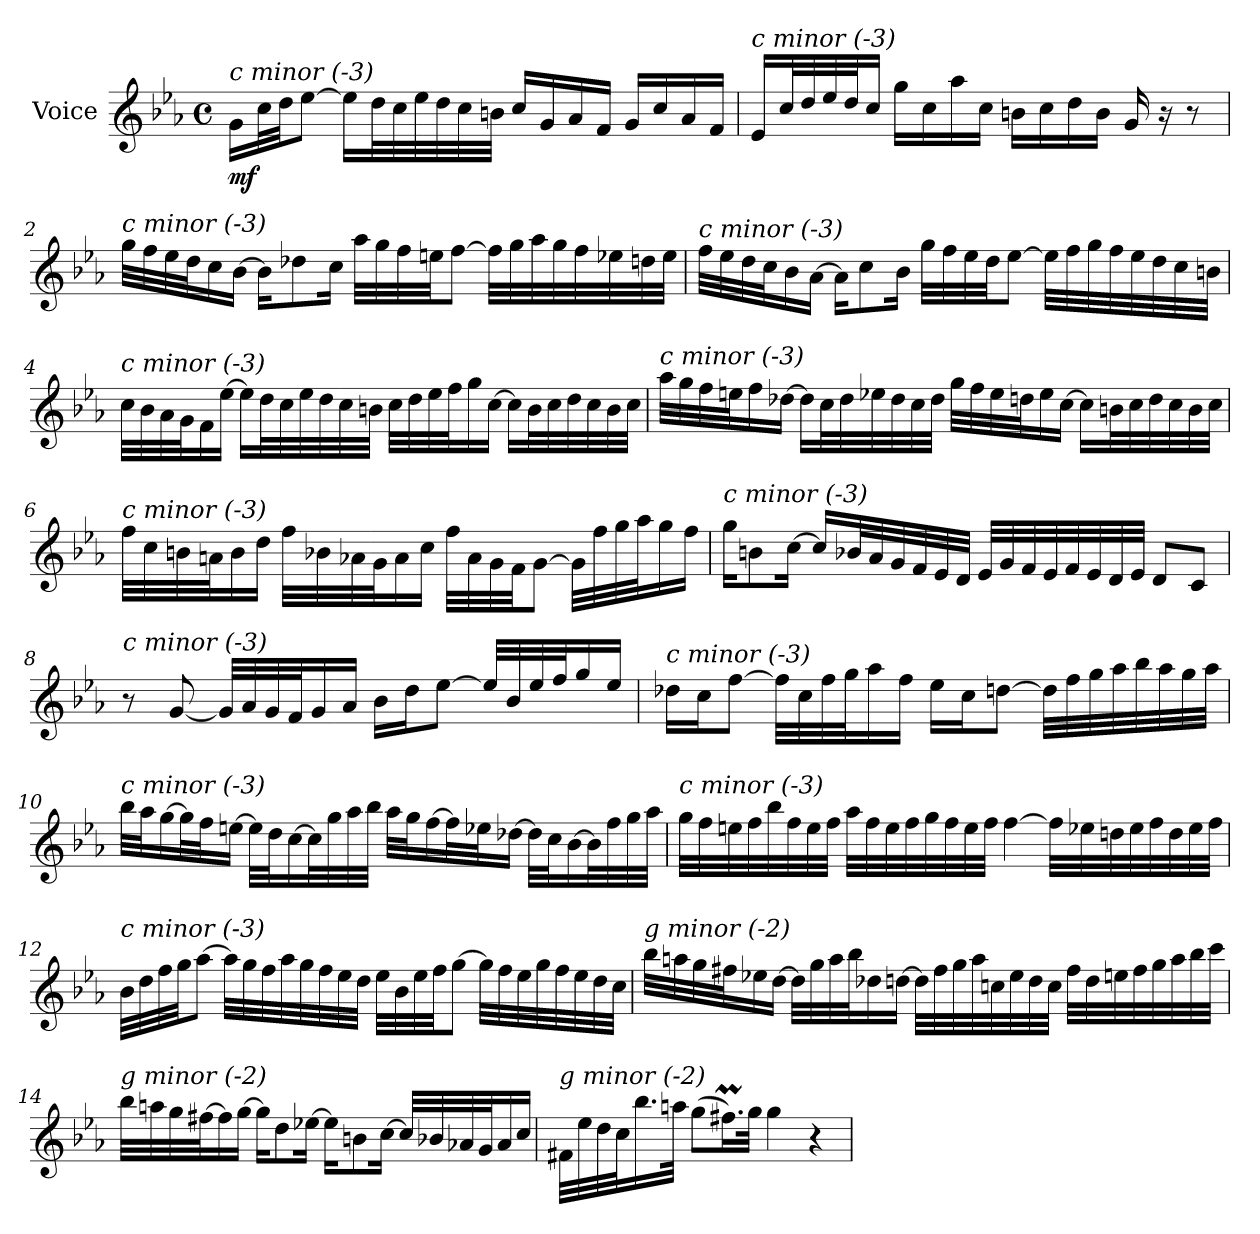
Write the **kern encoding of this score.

**kern	**dynam
*part1	*part1
*staff1	*staff1
*I"Voice	*
*I'V	*
*clefG2	*
*k[b-e-a-]	*
*M4/4	*
*met(c)	*
*MM54	*
=	=
!LO:TX:i:t=c minor (-3)	!
!	!LO:DY:b
16g\LL	mf
32cc\L	.
32dd\JJ	.
[8ee-\J	.
16ee-\LL]	.
32dd\L	.
32cc\	.
32ee-\	.
32dd\	.
32cc\	.
32bn\JJJ	.
16cc/LL	.
16g/	.
16a-/	.
16f/JJ	.
16g/LL	.
16cc/	.
16a-/	.
16f/JJ	.
=1	=1
!LO:TX:i:t=c minor (-3)	!
16e-/LL	.
32cc/L	.
32dd/	.
32ee-/	.
32dd/J	.
16cc/JJ	.
16gg\LL	.
16cc\	.
16aa-\	.
16cc\JJ	.
16bn\LL	.
16cc\	.
16dd\	.
16b\JJ	.
16g/	.
16r	.
8r	.
!!LO:LB:g=z
=2	=2
!LO:TX:i:t=c minor (-3)	!
32gg\LLL	.
32ff\	.
32ee-\	.
32dd\J	.
16cc\	.
[16b-\JJ	.
16b-\KL]	.
8dd-X\	.
16cc\Jk	.
32aa-\LLL	.
32gg\	.
32ff\	.
32een\JJ	.
[8ff\J	.
32ff\LLL]	.
32gg\	.
32aa-\	.
32gg\	.
32ff\	.
32ee-X\	.
32ddn\	.
32ee-\JJJ	.
=3	=3
!LO:TX:i:t=c minor (-3)	!
32ff\LLL	.
32ee-\	.
32dd\	.
32cc\J	.
16b-\	.
[16a-\JJ	.
16a-\KL]	.
8cc\	.
16b-\Jk	.
32gg\LLL	.
32ff\	.
32ee-\	.
32dd\JJ	.
[8ee-\J	.
32ee-\LLL]	.
32ff\	.
32gg\	.
32ff\	.
32ee-\	.
32dd\	.
32cc\	.
32bn\JJJ	.
!!LO:LB:g=z
=4	=4
!LO:TX:i:t=c minor (-3)	!
32cc\LLL	.
32b-\	.
32a-\	.
32g\J	.
16f\	.
[16ee-\JJ	.
16ee-\LL]	.
32dd\L	.
32cc\	.
32ee-\	.
32dd\	.
32cc\	.
32bn\JJJ	.
32cc\LLL	.
32dd\	.
32ee-\	.
32ff\J	.
16gg\	.
[16cc\JJ	.
16cc\LL]	.
32b\L	.
32cc\	.
32dd\	.
32cc\	.
32b\	.
32cc\JJJ	.
!!LO:LB:g=z
=5	=5
!LO:TX:i:t=c minor (-3)	!
32aa-\LLL	.
32gg\	.
32ff\	.
32een\J	.
16ff\	.
[16dd-X\JJ	.
16dd-\LL]	.
32cc\L	.
32dd-\	.
32ee-X\	.
32dd-\	.
32cc\	.
32dd-\JJJ	.
32gg\LLL	.
32ff\	.
32ee-\	.
32ddn\J	.
16ee-\	.
[16cc\JJ	.
16cc\LL]	.
32bn\L	.
32cc\	.
32dd\	.
32cc\	.
32b\	.
32cc\JJJ	.
!!LO:LB:g=z
=6	=6
!LO:TX:i:t=c minor (-3)	!
32ff\LLL	.
32cc\	.
32bn\	.
32an\J	.
16b\	.
16dd\JJ	.
32ff\LLL	.
32b-X\	.
32a-X\	.
32g\J	.
16a-\	.
16cc\JJ	.
32ff\LLL	.
32a-\	.
32g\	.
32f\JJ	.
[8g\J	.
32g\LLL]	.
32ff\	.
32gg\	.
32aa-\J	.
16gg\	.
16ff\JJ	.
=7	=7
!LO:TX:i:t=c minor (-3)	!
16gg\KL	.
8bn\	.
[16cc\Jk	.
16cc/LL]	.
32b-X/L	.
32a-/	.
32g/	.
32f/	.
32e-/	.
32d/JJJ	.
32e-/LLL	.
32g/	.
32f/	.
32e-/	.
32f/	.
32e-/	.
32d/	.
32e-/JJJ	.
8d/L	.
8c/J	.
!!LO:LB:g=z
=8	=8
!LO:TX:i:t=c minor (-3)	!
8r	.
[8g/	.
32g/LLL]	.
32a-/	.
32g/	.
32f/J	.
16g/	.
16a-/JJ	.
16b-\LL	.
16dd\J	.
[8ee-\J	.
32ee-/LLL]	.
32b-/	.
32ee-/	.
32ff/J	.
16gg/	.
16ee-/JJ	.
=9	=9
!LO:TX:i:t=c minor (-3)	!
16dd-X\LL	.
16cc\J	.
[8ff\J	.
32ff\LLL]	.
32cc\	.
32ff\	.
32gg\J	.
16aa-\	.
16ff\JJ	.
16ee-\LL	.
16cc\J	.
[8ddn\J	.
32dd\LLL]	.
32ff\	.
32gg\	.
32aa-\	.
32bb-\	.
32aa-\	.
32gg\	.
32aa-\JJJ	.
!!LO:LB:g=z
=10	=10
!LO:TX:i:t=c minor (-3)	!
32bb-\LLL	.
32aa-\J	.
[16gg\	.
32gg\L]	.
32ff\J	.
[16een\JJ	.
32ee\LLL]	.
32dd\J	.
[16cc\	.
32cc\L]	.
32gg\	.
32aa-\	.
32bb-\JJJ	.
32aa-\LLL	.
32gg\J	.
[16ff\	.
32ff\L]	.
32ee-X\J	.
[16dd-X\JJ	.
32dd-\LLL]	.
32cc\J	.
[16b-\	.
32b-\L]	.
32ff\	.
32gg\	.
32aa-\JJJ	.
!!LO:LB:g=z
=11	=11
!LO:TX:i:t=c minor (-3)	!
32gg\LLL	.
32ff\	.
32een\	.
32ff\	.
32bb-\	.
32ff\	.
32ee\	.
32ff\JJJ	.
32aa-\LLL	.
32ff\	.
32ee\	.
32ff\	.
32gg\	.
32ff\	.
32ee\	.
32ff\JJJ	.
[4ff\	.
32ff\LLL]	.
32ee-X\	.
32ddn\	.
32ee-\	.
32ff\	.
32dd\	.
32ee-\	.
32ff\JJJ	.
!!LO:LB:g=z
=12	=12
!LO:TX:i:t=c minor (-3)	!
32b-\LLL	.
32dd\	.
32ff\	.
32gg\JJ	.
[8aa-\J	.
32aa-\LLL]	.
32gg\	.
32ff\	.
32aa-\	.
32gg\	.
32ff\	.
32ee-\	.
32dd\JJJ	.
32ee-\LLL	.
32b-\	.
32ee-\	.
32ff\JJ	.
[8gg\J	.
32gg\LLL]	.
32ff\	.
32ee-\	.
32gg\	.
32ff\	.
32ee-\	.
32dd\	.
32cc\JJJ	.
!!LO:LB:g=z
=13	=13
!LO:TX:i:t=g minor (-2)	!
32bb-\LLL	.
32aan\	.
32gg\	.
32ff#X\J	.
16ee-X\	.
[16dd\JJ	.
32dd\LLL]	.
32gg\	.
32aa\	.
32bb-\J	.
16dd-Xi\	.
[16dd\JJ	.
32dd\LLL]	.
32ff#\	.
32gg\	.
32aa\	.
32ccn\	.
32ee-\	.
32dd\	.
32cc\JJJ	.
32ff#\LLL	.
32dd\	.
32een\	.
32ff#\	.
32gg\	.
32aa\	.
32bb-\	.
32ccc\JJJ	.
!!LO:LB:g=z
=14	=14
!LO:TX:i:t=g minor (-2)	!
32bb-\LLL	.
32aan\	.
32gg\	.
[32ff#X\J	.
16ff#\]	.
[16gg\JJ	.
16gg\KL]	.
8dd\	.
[16ee-X\Jk	.
16ee-\KL]	.
8bn\	.
[16cc\Jk	.
32cc/LLL]	.
32b-X/	.
32a-X/	.
32g/J	.
16a-/	.
16cc/JJ	.
=15	=15
!LO:TX:i:t=g minor (-2)	!
32f#X\LLL	.
32ee-\	.
32dd\	.
32cc\J	.
16.bb-\	.
32aan\JJk	.
(>8gg\L	.
16.ff#Xm\L)	.
32gg\JJk	.
4gg\	.
4r	.
=	=
*-	*-
